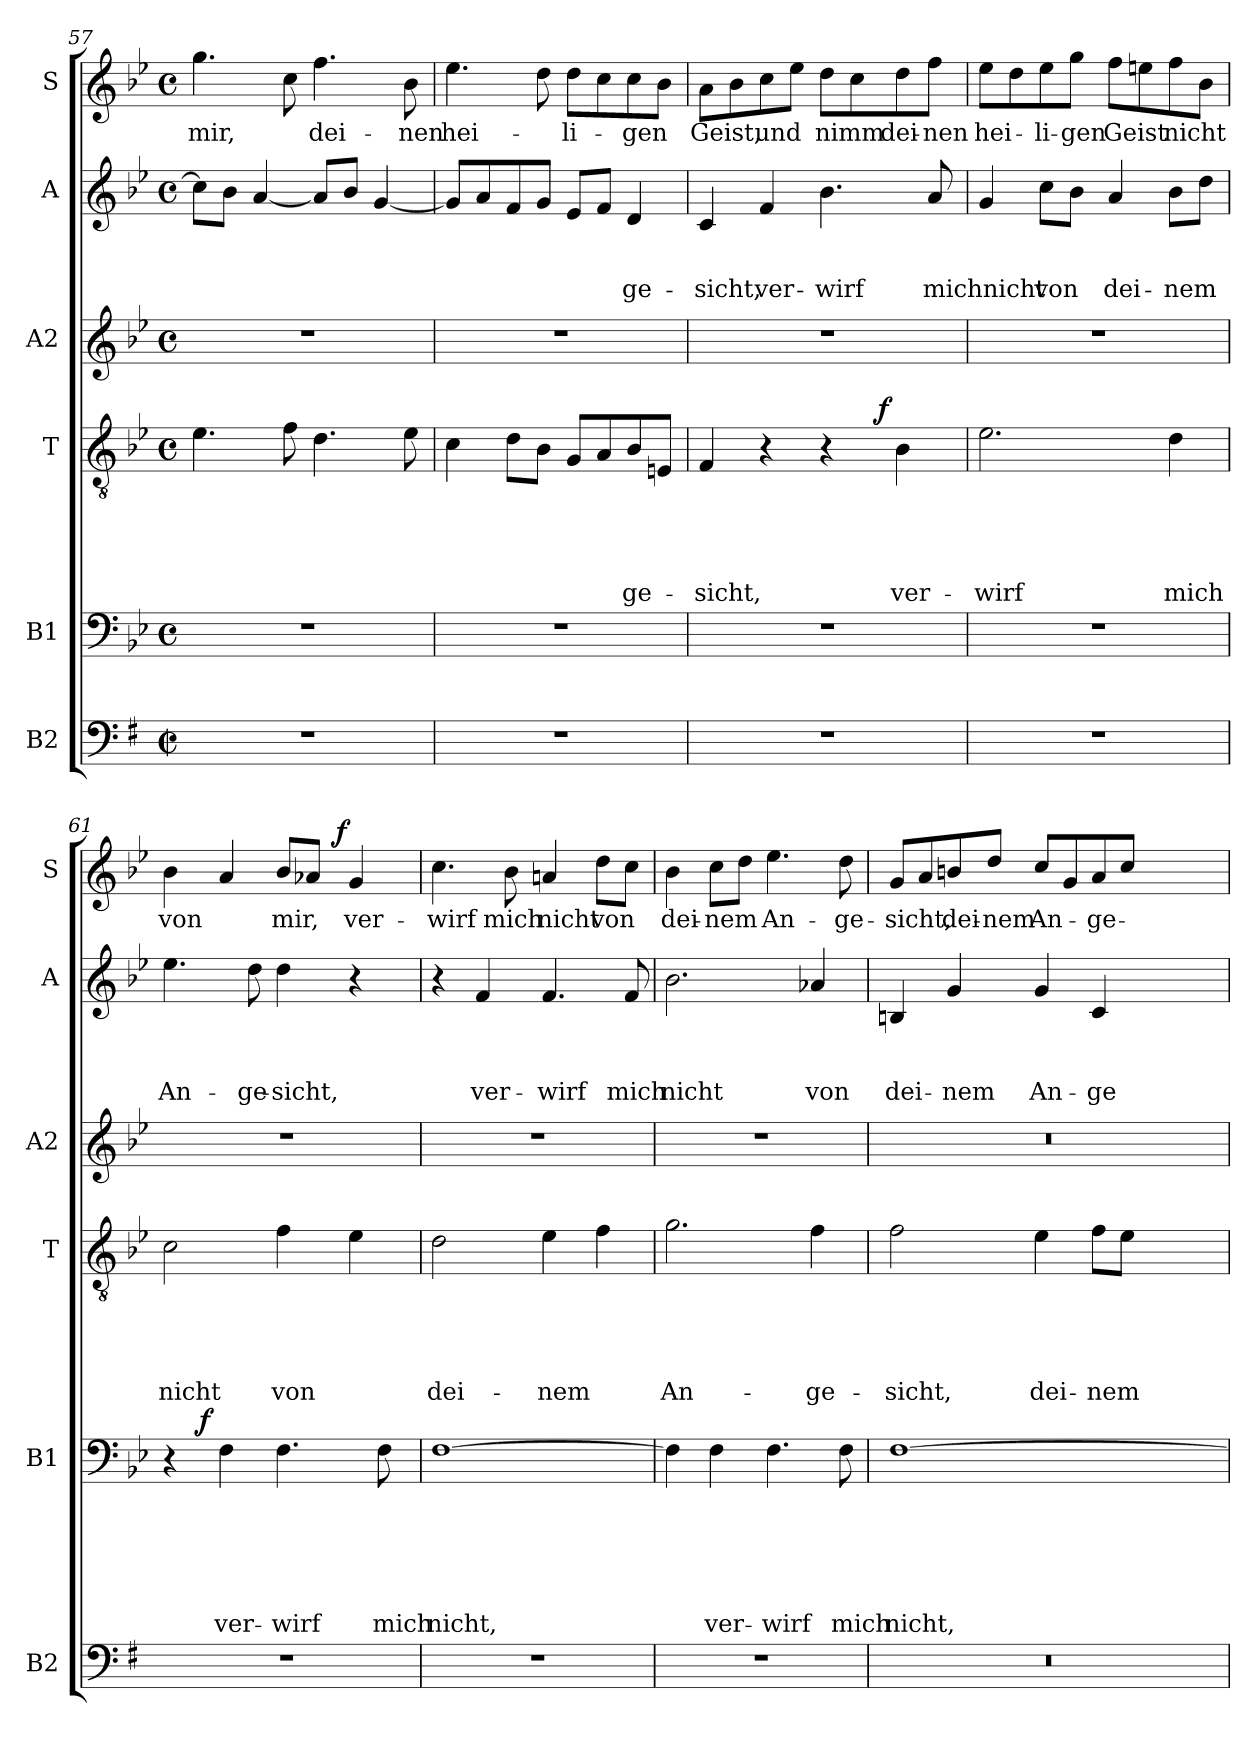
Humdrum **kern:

**kern	**kern	**text	**text	**text	**text	**text	**text	**dynam	**kern	**text	**text	**text	**text	**text	**dynam	**kern	**kern	**text	**text	**text	**kern	**text	**dynam
*part6	*part5	*part5	*part5	*part5	*part5	*part5	*part5	*part5	*part4	*part4	*part4	*part4	*part4	*part4	*part4	*part3	*part2	*part2	*part2	*part2	*part1	*part1	*part1
*staff6	*staff5	*staff5	*staff5	*staff5	*staff5	*staff5	*staff5	*staff5	*staff4	*staff4	*staff4	*staff4	*staff4	*staff4	*staff4	*staff3	*staff2	*staff2	*staff2	*staff2	*staff1	*staff1	*staff1
*I"B2	*I"B1	*	*	*	*	*	*	*	*I"T	*	*	*	*	*	*	*I"A2	*I"A	*	*	*	*I"S	*	*
*I'B2	*I'B1	*	*	*	*	*	*	*	*I'T	*	*	*	*	*	*	*I'A2	*I'A	*	*	*	*I'S	*	*
*clefF4	*clefF4	*	*	*	*	*	*	*	*clefGv2	*	*	*	*	*	*	*clefG2	*clefG2	*	*	*	*clefG2	*	*
*k[f#]	*k[b-e-]	*	*	*	*	*	*	*	*k[b-e-]	*	*	*	*	*	*	*k[b-e-]	*k[b-e-]	*	*	*	*k[b-e-]	*	*
*G:	*B-:	*	*	*	*	*	*	*	*B-:	*	*	*	*	*	*	*B-:	*B-:	*	*	*	*B-:	*	*
*M2/2	*M4/4	*	*	*	*	*	*	*	*M4/4	*	*	*	*	*	*	*M4/4	*M4/4	*	*	*	*M4/4	*	*
*met(c|)	*met(c)	*	*	*	*	*	*	*	*met(c)	*	*	*	*	*	*	*met(c)	*met(c)	*	*	*	*met(c)	*	*
=57	=57	=57	=57	=57	=57	=57	=57	=57	=57	=57	=57	=57	=57	=57	=57	=57	=57	=57	=57	=57	=57	=57	=57
!	!	!	!	!	!	!	!	!	!	!	!	!	!	!	!	!	!	!	!	!	!	!LO:LY:b	!
1r	1r	.	.	.	.	.	.	.	4.e-\	.	.	.	.	.	.	1r	8cc\L]	.	.	.	4.gg\	mir,	.
.	.	.	.	.	.	.	.	.	.	.	.	.	.	.	.	.	8b-\J	.	.	.	.	.	.
.	.	.	.	.	.	.	.	.	.	.	.	.	.	.	.	.	[<4a/	.	.	.	.	.	.
.	.	.	.	.	.	.	.	.	8f\	.	.	.	.	.	.	.	.	.	.	.	8cc\	.	.
!	!	!	!	!	!	!	!	!	!	!	!	!	!	!	!	!	!	!	!	!	!	!LO:LY:b	!
.	.	.	.	.	.	.	.	.	4.d\	.	.	.	.	.	.	.	8a/L]	.	.	.	4.ff\	dei-	.
.	.	.	.	.	.	.	.	.	.	.	.	.	.	.	.	.	8b-/J	.	.	.	.	.	.
.	.	.	.	.	.	.	.	.	.	.	.	.	.	.	.	.	[<4g/	.	.	.	.	.	.
!	!	!	!	!	!	!	!	!	!	!	!	!	!	!	!	!	!	!	!	!	!	!LO:LY:b	!
.	.	.	.	.	.	.	.	.	8e-\	.	.	.	.	.	.	.	.	.	.	.	8b-\	-nen	.
=58	=58	=58	=58	=58	=58	=58	=58	=58	=58	=58	=58	=58	=58	=58	=58	=58	=58	=58	=58	=58	=58	=58	=58
!	!	!	!	!	!	!	!	!	!	!	!	!	!	!	!	!	!	!	!	!	!	!LO:LY:b	!
1r	1r	.	.	.	.	.	.	.	4c\	.	.	.	.	.	.	1r	8g/L]	.	.	.	4.ee-\	hei-	.
.	.	.	.	.	.	.	.	.	.	.	.	.	.	.	.	.	8a/	.	.	.	.	.	.
.	.	.	.	.	.	.	.	.	8d\L	.	.	.	.	.	.	.	8f/	.	.	.	.	.	.
.	.	.	.	.	.	.	.	.	8B-\J	.	.	.	.	.	.	.	8g/J	.	.	.	8dd\	.	.
!	!	!	!	!	!	!	!	!	!	!	!	!	!	!	!	!	!	!	!	!	!	!LO:LY:b	!
.	.	.	.	.	.	.	.	.	8G/L	.	.	.	.	.	.	.	8e-/L	.	.	.	8dd\L	-li-	.
.	.	.	.	.	.	.	.	.	8A/	.	.	.	.	.	.	.	8f/J	.	.	.	8cc\	.	.
!	!	!	!	!	!	!	!	!	!	!	!	!	!	!LO:LY:b	!	!	!	!	!	!LO:LY:b	!	!LO:LY:b	!
.	.	.	.	.	.	.	.	.	8B-/	.	.	.	.	-ge-	.	.	4d/	.	.	-ge-	8cc\	-gen	.
.	.	.	.	.	.	.	.	.	8En/J	.	.	.	.	.	.	.	.	.	.	.	8b-\J	.	.
!!LO:PB:g=z
=59	=59	=59	=59	=59	=59	=59	=59	=59	=59	=59	=59	=59	=59	=59	=59	=59	=59	=59	=59	=59	=59	=59	=59
!	!	!	!	!	!	!	!	!	!	!	!	!	!	!LO:LY:b	!	!	!	!	!	!LO:LY:b	!	!LO:LY:b	!
*	*	*	*	*	*	*	*	*	*^	*	*	*	*	*	*	*	*	*	*	*	*	*	*
1r	1r	.	.	.	.	.	.	.	4F/	2ryy	.	.	.	.	-sicht,	.	1r	4c/	.	.	-sicht,	8a\L	Geist,	.
.	.	.	.	.	.	.	.	.	.	.	.	.	.	.	.	.	.	.	.	.	.	8b-\	.	.
!	!	!	!	!	!	!	!	!	!	!	!	!	!	!	!	!	!	!	!	!	!LO:LY:b	!	!LO:LY:b	!
.	.	.	.	.	.	.	.	.	4r	.	.	.	.	.	.	.	.	4f/	.	.	ver-	8cc\	und	.
.	.	.	.	.	.	.	.	.	.	.	.	.	.	.	.	.	.	.	.	.	.	8ee-\J	.	.
!	!	!	!	!	!	!	!	!	!	!	!	!	!	!	!	!	!	!	!	!	!LO:LY:b	!	!LO:LY:b	!
.	.	.	.	.	.	.	.	.	4r	8ryy	.	.	.	.	.	.	.	4.b-\	.	.	-wirf	8dd\L	nimm	.
.	.	.	.	.	.	.	.	.	.	16ryy	.	.	.	.	.	.	.	.	.	.	.	8cc\	.	.
.	.	.	.	.	.	.	.	.	.	64ryy	.	.	.	.	.	.	.	.	.	.	.	.	.	.
!	!	!	!	!	!	!	!	!	!	!	!	!	!	!	!	!LO:DY:a	!	!	!	!	!	!	!	!
.	.	.	.	.	.	.	.	.	.	4ryy	.	.	.	.	.	f	.	.	.	.	.	.	.	.
!	!	!	!	!	!	!	!	!	!	!	!	!	!	!	!LO:LY:b	!	!	!	!	!	!	!	!LO:LY:b	!
.	.	.	.	.	.	.	.	.	4B-\	.	.	.	.	.	ver-	.	.	.	.	.	.	8dd\	dei-	.
!	!	!	!	!	!	!	!	!	!	!	!	!	!	!	!	!	!	!	!	!	!LO:LY:b	!	!LO:LY:b:rj	!
.	.	.	.	.	.	.	.	.	.	.	.	.	.	.	.	.	.	8a/	.	.	michnicht	8ff\J	-nen	.
.	.	.	.	.	.	.	.	.	.	32.ryy	.	.	.	.	.	.	.	.	.	.	.	.	.	.
=60	=60	=60	=60	=60	=60	=60	=60	=60	=60	=60	=60	=60	=60	=60	=60	=60	=60	=60	=60	=60	=60	=60	=60	=60
!	!	!	!	!	!	!	!	!	!	!	!	!	!	!	!LO:LY:b	!	!	!	!	!	!	!	!LO:LY:b	!
*	*	*	*	*	*	*	*	*	*v	*v	*	*	*	*	*	*	*	*	*	*	*	*	*	*
1r	1r	.	.	.	.	.	.	.	2.e-\	.	.	.	.	-wirf	.	1r	4g/	.	.	.	8ee-\L	hei-	.
.	.	.	.	.	.	.	.	.	.	.	.	.	.	.	.	.	.	.	.	.	8dd\	.	.
!	!	!	!	!	!	!	!	!	!	!	!	!	!	!	!	!	!	!	!	!LO:LY:b	!	!LO:LY:b	!
.	.	.	.	.	.	.	.	.	.	.	.	.	.	.	.	.	8cc\L	.	.	von	8ee-\	-li-	.
!	!	!	!	!	!	!	!	!	!	!	!	!	!	!	!	!	!	!	!	!	!	!LO:LY:b	!
.	.	.	.	.	.	.	.	.	.	.	.	.	.	.	.	.	8b-\J	.	.	.	8gg\J	-gen	.
!	!	!	!	!	!	!	!	!	!	!	!	!	!	!	!	!	!	!	!	!LO:LY:b	!	!LO:LY:b	!
.	.	.	.	.	.	.	.	.	.	.	.	.	.	.	.	.	4a/	.	.	dei-	8ff\L	Geist	.
.	.	.	.	.	.	.	.	.	.	.	.	.	.	.	.	.	.	.	.	.	8een\	.	.
!	!	!	!	!	!	!	!	!	!	!	!	!	!	!LO:LY:b	!	!	!	!	!	!LO:LY:b	!	!LO:LY:b	!
.	.	.	.	.	.	.	.	.	4d\	.	.	.	.	mich	.	.	8b-\L	.	.	-nem	8ff\	nicht	.
.	.	.	.	.	.	.	.	.	.	.	.	.	.	.	.	.	8dd\J	.	.	.	8b-\J	.	.
=61	=61	=61	=61	=61	=61	=61	=61	=61	=61	=61	=61	=61	=61	=61	=61	=61	=61	=61	=61	=61	=61	=61	=61
!	!	!	!	!	!	!	!	!	!	!	!	!	!	!LO:LY:b	!	!	!	!	!	!LO:LY:b	!	!LO:LY:b	!
*	*^	*	*	*	*	*	*	*	*	*	*	*	*	*	*	*	*	*	*	*	*^	*	*
1r	4r	8.ryy	.	.	.	.	.	.	.	2c\	.	.	.	.	nicht	.	1r	4.ee-\	.	.	An-	4b-\	2ryy	von	.
!	!	!	!	!	!	!	!	!	!LO:DY:a	!	!	!	!	!	!	!	!	!	!	!	!	!	!	!	!
.	.	2ryy	.	.	.	.	.	.	f	.	.	.	.	.	.	.	.	.	.	.	.	.	.	.	.
!	!	!	!	!	!	!	!	!LO:LY:b	!	!	!	!	!	!	!	!	!	!	!	!	!	!	!	!	!
.	4F\	.	.	.	.	.	.	ver-	.	.	.	.	.	.	.	.	.	.	.	.	.	4a/	.	.	.
!	!	!	!	!	!	!	!	!	!	!	!	!	!	!	!	!	!	!	!	!	!LO:LY:b	!	!	!	!
.	.	.	.	.	.	.	.	.	.	.	.	.	.	.	.	.	.	8dd\	.	.	-ge-	.	.	.	.
!	!	!	!	!	!	!	!	!LO:LY:b	!	!	!	!	!	!	!LO:LY:b	!	!	!	!	!	!LO:LY:b	!	!	!LO:LY:b	!
.	4.F\	.	.	.	.	.	.	-wirf	.	4f\	.	.	.	.	von	.	.	4dd\	.	.	-sicht,	8b-/L	8..ryy	mir,	.
.	.	.	.	.	.	.	.	.	.	.	.	.	.	.	.	.	.	.	.	.	.	8a-X/J	.	.	.
.	.	4ryy	.	.	.	.	.	.	.	.	.	.	.	.	.	.	.	.	.	.	.	.	.	.	.
!	!	!	!	!	!	!	!	!	!	!	!	!	!	!	!	!	!	!	!	!	!	!	!	!	!LO:DY:a
.	.	.	.	.	.	.	.	.	.	.	.	.	.	.	.	.	.	.	.	.	.	.	4ryy	.	f
!	!	!	!	!	!	!	!	!	!	!	!	!	!	!	!	!	!	!	!	!	!	!	!	!LO:LY:b	!
.	.	.	.	.	.	.	.	.	.	4e-\	.	.	.	.	.	.	.	4r	.	.	.	4g/	.	ver-	.
!	!	!	!	!	!	!	!	!LO:LY:b	!	!	!	!	!	!	!	!	!	!	!	!	!	!	!	!	!
.	8F\	.	.	.	.	.	.	mich	.	.	.	.	.	.	.	.	.	.	.	.	.	.	.	.	.
.	.	16ryy	.	.	.	.	.	.	.	.	.	.	.	.	.	.	.	.	.	.	.	.	.	.	.
.	.	.	.	.	.	.	.	.	.	.	.	.	.	.	.	.	.	.	.	.	.	.	32ryy	.	.
=62	=62	=62	=62	=62	=62	=62	=62	=62	=62	=62	=62	=62	=62	=62	=62	=62	=62	=62	=62	=62	=62	=62	=62	=62	=62
!	!	!	!	!	!	!	!	!LO:LY:b	!	!	!	!	!	!	!LO:LY:b	!	!	!	!	!	!	!	!	!LO:LY:b	!
*	*v	*v	*	*	*	*	*	*	*	*	*	*	*	*	*	*	*	*	*	*	*	*v	*v	*	*
1r	[<1F	.	.	.	.	.	nicht,	.	2d\	.	.	.	.	dei-	.	1r	4r	.	.	.	4.cc\	-wirf	.
!	!	!	!	!	!	!	!	!	!	!	!	!	!	!	!	!	!	!	!	!LO:LY:b	!	!	!
.	.	.	.	.	.	.	.	.	.	.	.	.	.	.	.	.	4f/	.	.	ver-	.	.	.
!	!	!	!	!	!	!	!	!	!	!	!	!	!	!	!	!	!	!	!	!	!	!LO:LY:b	!
.	.	.	.	.	.	.	.	.	.	.	.	.	.	.	.	.	.	.	.	.	8b-\	mich	.
!	!	!	!	!	!	!	!	!	!	!	!	!	!	!LO:LY:b	!	!	!	!	!	!LO:LY:b	!	!LO:LY:b	!
.	.	.	.	.	.	.	.	.	4e-\	.	.	.	.	-nem	.	.	4.f/	.	.	-wirf	4an/	nicht	.
!	!	!	!	!	!	!	!	!	!	!	!	!	!	!	!	!	!	!	!	!	!	!LO:LY:b	!
.	.	.	.	.	.	.	.	.	4f\	.	.	.	.	.	.	.	.	.	.	.	8dd\L	von	.
!	!	!	!	!	!	!	!	!	!	!	!	!	!	!	!	!	!	!	!	!LO:LY:b	!	!	!
.	.	.	.	.	.	.	.	.	.	.	.	.	.	.	.	.	8f/	.	.	mich	8cc\J	.	.
!!LO:LB:g=z
=63	=63	=63	=63	=63	=63	=63	=63	=63	=63	=63	=63	=63	=63	=63	=63	=63	=63	=63	=63	=63	=63	=63	=63
!	!	!	!	!	!	!	!	!	!	!	!	!	!	!LO:LY:b	!	!	!	!	!	!LO:LY:b	!	!LO:LY:b	!
1r	4F\]	.	.	.	.	.	.	.	2.g\	.	.	.	.	An-	.	1r	2.b-\	.	.	nicht	4b-\	dei-	.
!	!	!	!	!	!	!	!LO:LY:b	!	!	!	!	!	!	!	!	!	!	!	!	!	!	!LO:LY:b	!
.	4F\	.	.	.	.	.	ver-	.	.	.	.	.	.	.	.	.	.	.	.	.	8cc\L	-nem	.
.	.	.	.	.	.	.	.	.	.	.	.	.	.	.	.	.	.	.	.	.	8dd\J	.	.
!	!	!	!	!	!	!	!LO:LY:b	!	!	!	!	!	!	!	!	!	!	!	!	!	!	!LO:LY:b	!
.	4.F\	.	.	.	.	.	-wirf	.	.	.	.	.	.	.	.	.	.	.	.	.	4.ee-\	An-	.
!	!	!	!	!	!	!	!	!	!	!	!	!	!	!LO:LY:b	!	!	!	!	!	!LO:LY:b	!	!	!
.	.	.	.	.	.	.	.	.	4f\	.	.	.	.	-ge-	.	.	4a-X/	.	.	von	.	.	.
!	!	!	!	!	!	!	!LO:LY:b	!	!	!	!	!	!	!	!	!	!	!	!	!	!	!LO:LY:b	!
.	8F\	.	.	.	.	.	mich	.	.	.	.	.	.	.	.	.	.	.	.	.	8dd\	-ge-	.
=64	=64	=64	=64	=64	=64	=64	=64	=64	=64	=64	=64	=64	=64	=64	=64	=64	=64	=64	=64	=64	=64	=64	=64
!	!	!	!	!	!	!	!LO:LY:b	!	!	!	!	!	!	!LO:LY:b	!	!	!	!	!	!LO:LY:b	!	!LO:LY:b	!
1r	[>1F	.	.	.	.	.	nicht,	.	2f\	.	.	.	.	-sicht,	.	1r	4Bn/	.	.	dei-	8g/L	-sicht,	.
.	.	.	.	.	.	.	.	.	.	.	.	.	.	.	.	.	.	.	.	.	8a/	.	.
!	!	!	!	!	!	!	!	!	!	!	!	!	!	!	!	!	!	!	!	!LO:LY:b	!	!LO:LY:b	!
.	.	.	.	.	.	.	.	.	.	.	.	.	.	.	.	.	4g/	.	.	-nem	8bn/	dei-	.
!	!	!	!	!	!	!	!	!	!	!	!	!	!	!	!	!	!	!	!	!	!	!LO:LY:b	!
.	.	.	.	.	.	.	.	.	.	.	.	.	.	.	.	.	.	.	.	.	8dd/J	-nem	.
!	!	!	!	!	!	!	!	!	!	!	!	!	!	!LO:LY:b	!	!	!	!	!	!LO:LY:b	!	!LO:LY:b	!
.	.	.	.	.	.	.	.	.	4e-\	.	.	.	.	dei-	.	.	4g/	.	.	An-	8cc/L	An-	.
.	.	.	.	.	.	.	.	.	.	.	.	.	.	.	.	.	.	.	.	.	8g/	.	.
!	!	!	!	!	!	!	!	!	!	!	!	!	!	!LO:LY:b	!	!	!	!	!	!LO:LY:b	!	!LO:LY:b	!
.	.	.	.	.	.	.	.	.	8f\L	.	.	.	.	-nem	.	.	4c/	.	.	-ge-	8a/	-ge-	.
.	.	.	.	.	.	.	.	.	8e-\J	.	.	.	.	.	.	.	.	.	.	.	8cc/J	.	.
=	=	=	=	=	=	=	=	=	=	=	=	=	=	=	=	=	=	=	=	=	=	=	=
*-	*-	*-	*-	*-	*-	*-	*-	*-	*-	*-	*-	*-	*-	*-	*-	*-	*-	*-	*-	*-	*-	*-	*-
